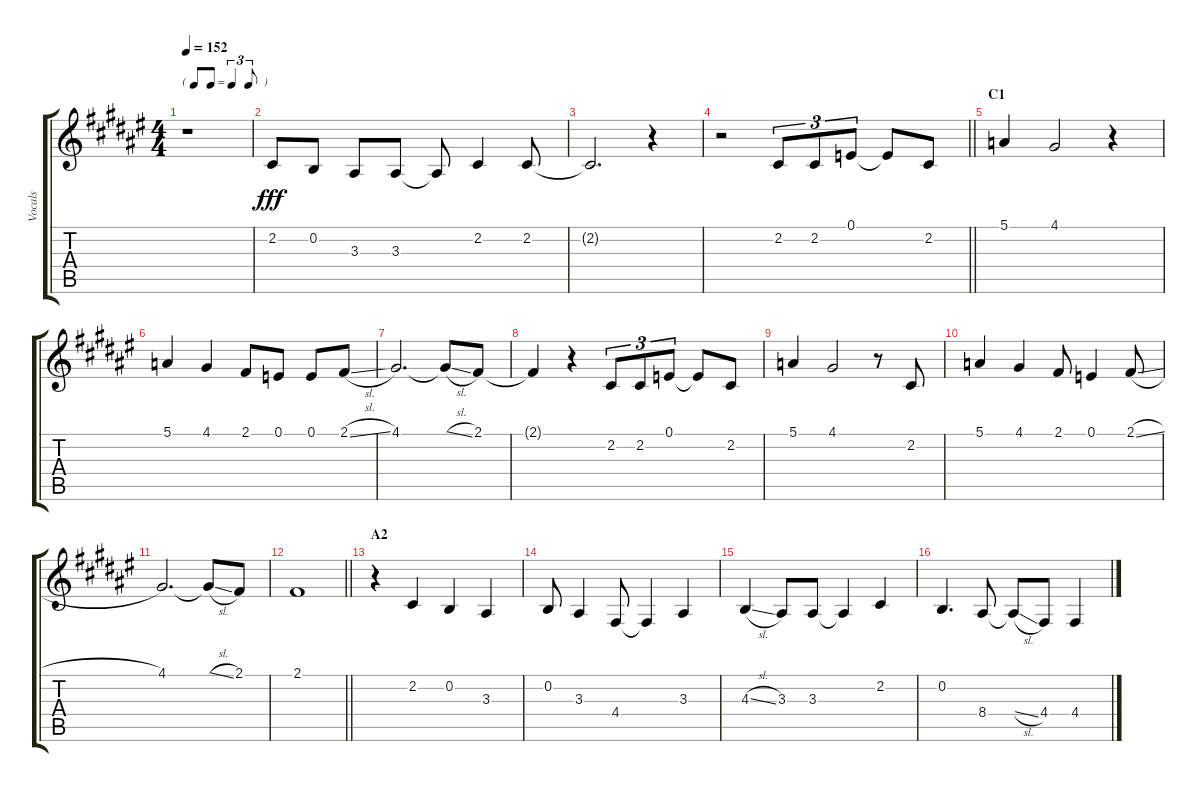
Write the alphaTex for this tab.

\track ("Vocals" "Vocals") {instrument voiceoohs}
\staff {score tabs}
\tuning (E4 B3 G3 D3 A2 E2) {hide}
\ts (4 4)
\tf triplet8th
\tempo 152
\clef g2
\ks f#
r.1{dy fff} |
2.2.8 0.2.8 3.3.8 3.3.8 3.3{t}.8 2.2.4 2.2.8 |
2.2{t}.2{d} r.4 |
\barLineRight lightlight
r.2 2.2.8{tu (3 2)} 2.2.8{tu (3 2)} 0.1.8{tu (3 2)} 0.1{t}.8 2.2.8 |
\section ("" "C1")
5.1.4 4.1.2 r.4 |
5.1.4 4.1.4 2.1.8 0.1.8 0.1.8 2.1{sl}.8 |
4.1.2{d} 4.1{sl t}.8 2.1.8 |
2.1{t}.4 r.4 2.2.8{tu (3 2)} 2.2.8{tu (3 2)} 0.1.8{tu (3 2)} 0.1{t}.8 2.2.8 |
5.1.4 4.1.2 r.8 2.2.8 |
5.1.4 4.1.4 2.1.8 0.1.4 2.1{sl}.8 |
4.1.2{d} 4.1{sl t}.8 2.1.8 |
\barLineRight lightlight
2.1.1 |
\section ("" "A2")
r.4 2.2.4 0.2.4 3.3.4 |
0.2.8 3.3.4 4.4.8 4.4{t}.4 3.3.4 |
4.3{sl}.4 3.3.8 3.3.8 3.3{t}.4 2.2.4 |
0.2.4{d} 8.4.8 8.4{sl t}.8 4.4.8 4.4.4
